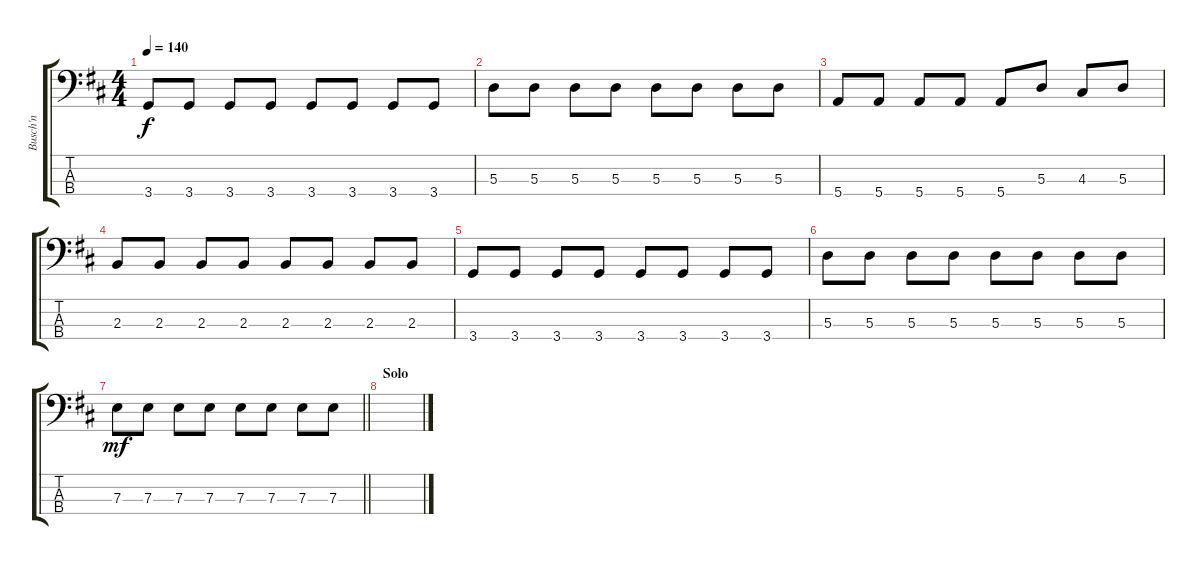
\track ("Busch'n" "Busch'n") {instrument electricbasspick}
\staff {score tabs}
\tuning (G2 D2 A1 E1) {hide}
\ts (4 4)
\tempo 140
\clef f4
\ks d
3.4.8{dy f} 3.4.8 3.4.8 3.4.8 3.4.8 3.4.8 3.4.8 3.4.8 |
5.3.8 5.3.8 5.3.8 5.3.8 5.3.8 5.3.8 5.3.8 5.3.8 |
5.4.8 5.4.8 5.4.8 5.4.8 5.4.8 5.3.8 4.3.8 5.3.8 |
2.3.8 2.3.8 2.3.8 2.3.8 2.3.8 2.3.8 2.3.8 2.3.8 |
3.4.8 3.4.8 3.4.8 3.4.8 3.4.8 3.4.8 3.4.8 3.4.8 |
5.3.8 5.3.8 5.3.8 5.3.8 5.3.8 5.3.8 5.3.8 5.3.8 |
\barLineRight lightlight
7.3.8{dy mf} 7.3.8 7.3.8 7.3.8 7.3.8 7.3.8 7.3.8 7.3.8 |
\section ("" "Solo")
